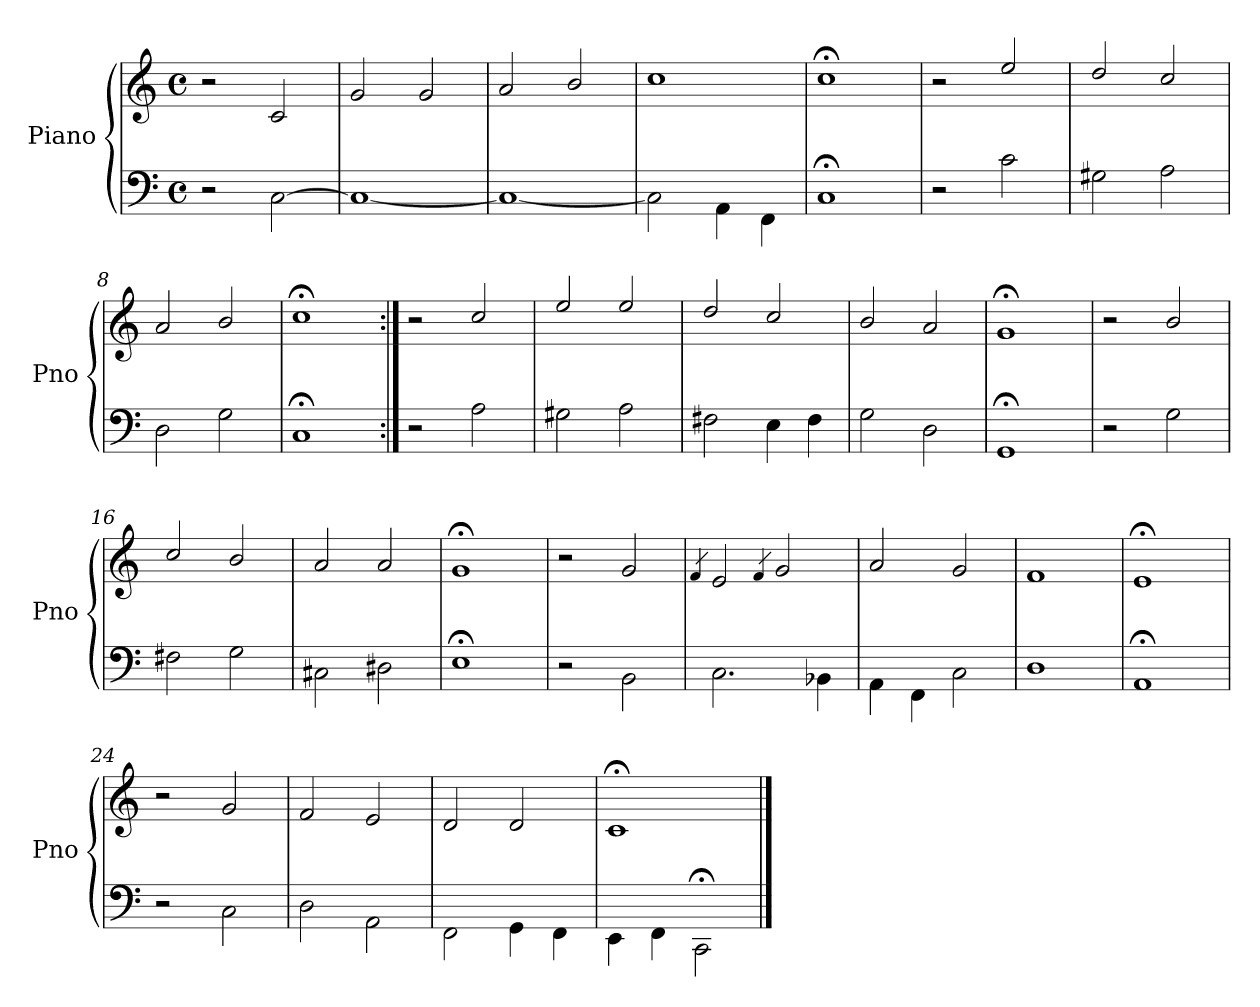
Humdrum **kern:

**kern	**kern
*part1	*part1
*staff2	*staff1
*I"Piano	*
*I'Pno	*
*clefF4	*clefG2
*k[]	*k[]
*M4/4	*M4/4
*met(c)	*met(c)
=1	=1
2r	2r
[<2C\	2c/
=2	=2
1C/_<	2g/
.	2g/
=3	=3
1C/_<	2a/
.	2b/
=4	=4
2C\]	1cc/
4AA\	.
4FF\	.
=5	=5
1C;\	1cc;</
=6	=6
2r	2r
2c\	2ee/
=7	=7
2G#X\	2dd/
2A\	2cc/
=8	=8
2D\	2a/
2G\	2b/
=9	=9
1C;\	1cc;</
!!LO:LB:g=z
=10:|!	=10:|!
2r	2r
2A\	2cc/
=11	=11
2G#X\	2ee/
2A\	2ee/
=12	=12
2F#X\	2dd/
4E\	2cc/
4F#\	.
=13	=13
2G\	2b/
2D\	2a/
=14	=14
1GG;\	1g;</
=15	=15
2r	2r
2G\	2b/
=16	=16
2F#X\	2cc/
2G\	2b/
=17	=17
2C#X\	2a/
2D#X\	2a/
=18	=18
1E;\	1g;</
!!LO:LB:g=z
=19	=19
2r	2r
2BB\	2g/
=20	=20
.	4qf/
2.C\	2e/
.	4qf/
.	2g/
4BB-X\	.
=21	=21
4AA\	2a/
4FF\	.
2C\	2g/
=22	=22
1D\	1f/
=23	=23
1AA;\	1e;</
=24	=24
2r	2r
2C\	2g/
=25	=25
2D\	2f/
2AA\	2e/
=26	=26
2FF\	2d/
4GG\	2d/
4FF\	.
=27	=27
4EE\	1c;</
4FF\	.
2CC;\	.
==	==
*-	*-
